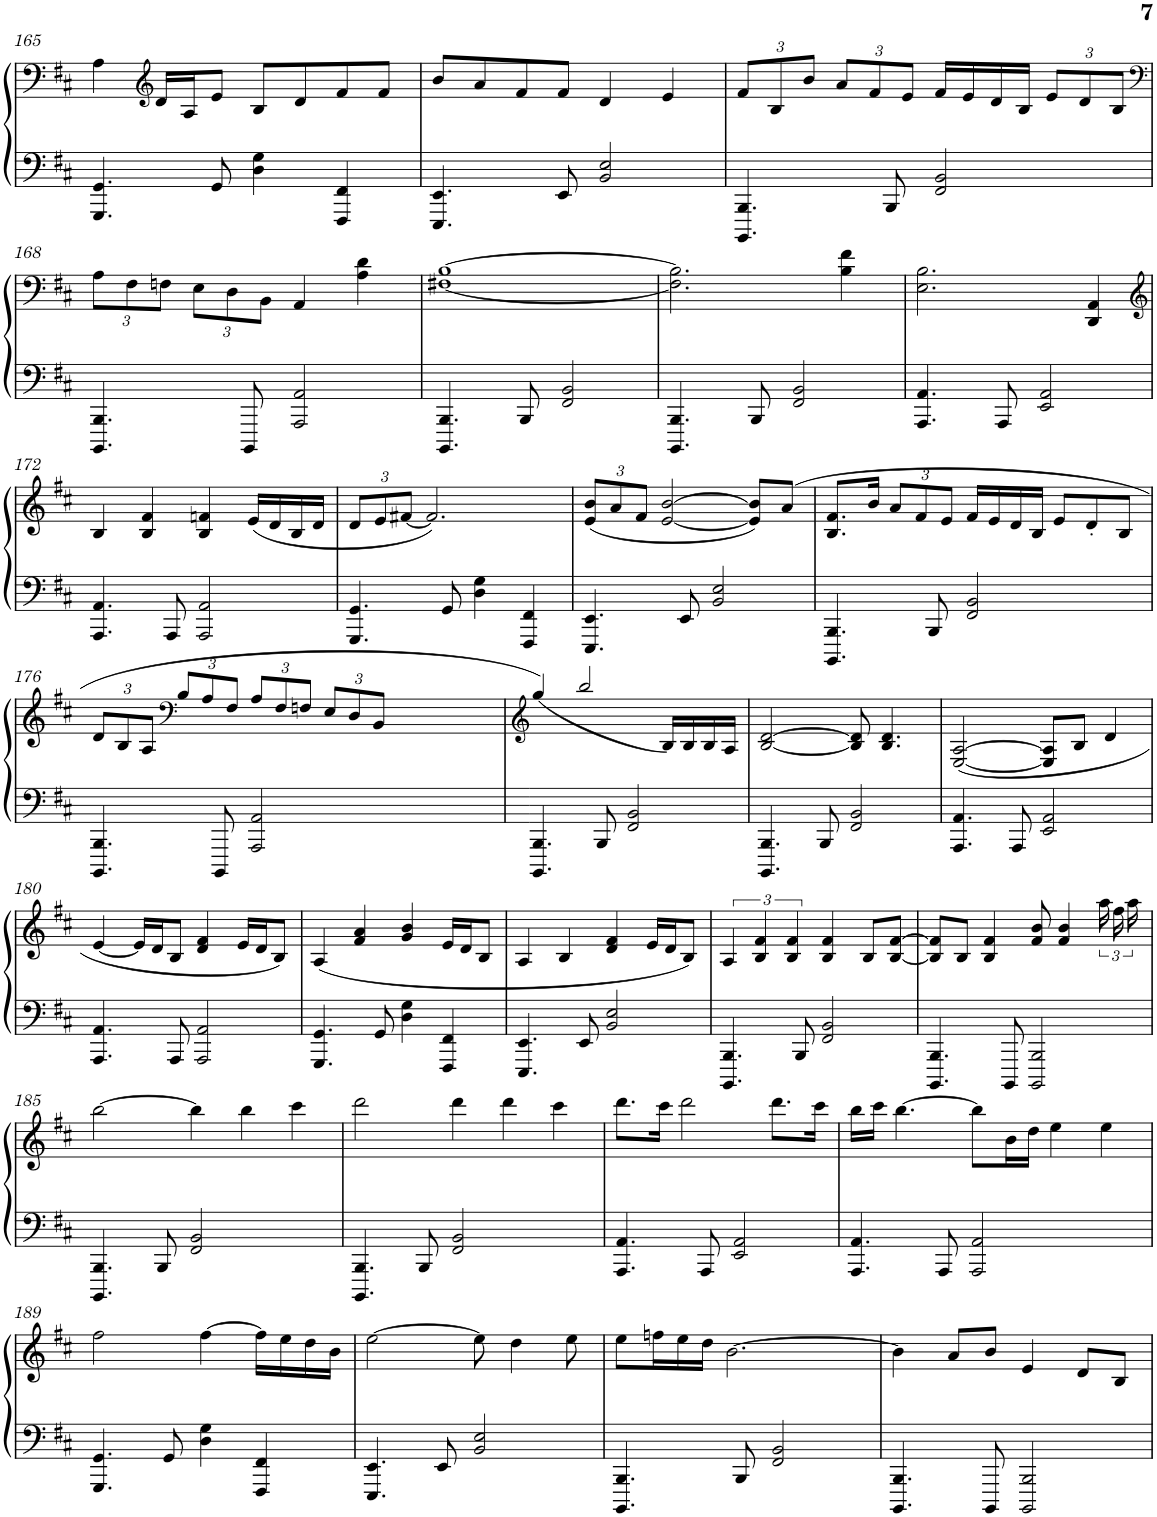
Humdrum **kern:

**kern	**kern
*part1	*part1
*staff2	*staff1
*I"Piano	*
*I'Pno	*
!!LO:PB:g=z
*clefF4	*clefF4
*k[f#c#]	*k[f#c#]
*M4/4	*M4/4
=165	=165
4.GGG/ 4.GG/	4A\
*	*clefG2
.	16d/LL
.	16A/J
8GG/	8e/J
4D\ 4G\	8B/L
.	8d/
4FFF#/ 4FF#/	8f#/
.	8f#/J
=166	=166
4.EEE/ 4.EE/	8b/L
.	8a/
.	8f#/
8EE/	8f#/J
2BB/ 2E/	4d/
.	4e/
=167	=167
*	*Xbrackettup
4.BBBB/ 4.BBB/	12f#/L
.	12B/
.	12b/J
.	12a/L
.	12f#/
8BBB/	.
.	12e/J
2FF#/ 2BB/	16f#/LL
.	16e/
.	16d/
.	16B/JJ
.	12e/L
.	12d/
.	12B/J
!!LO:LB:g=z
=168	=168
*	*clefF4
4.BBBB/ 4.BBB/	12A\L
.	12F#\
.	12Fn\J
.	12E\L
.	12D\
8BBBB/	.
.	12BB\J
2AAA/ 2AA/	4AA/
.	4A\ 4d\
=169	=169
*	*^
4.BBBB/ 4.BBB/	[>1B	[<1F#X
8BBB/	.	.
2FF#/ 2BB/	.	.
=170	=170	=170
4.BBBB/ 4.BBB/	2.B\]	2.F#\]
8BBB/	.	.
2FF#/ 2BB/	.	.
.	4B\ 4f#\	4ryy
*	*v	*v
=171	=171
4.AAA/ 4.AA/	2.E\ 2.B\
8AAA/	.
2EE/ 2AA/	.
.	4DD/ 4AA/
!!LO:LB:g=z
=172	=172
*	*clefG2
4.AAA/ 4.AA/	4B/
.	4B/ 4f#/
8AAA/	.
2AAA/ 2AA/	4B/ 4fn/
.	(<16e/LL
.	16d/
.	16B/
.	16d/JJ
=173	=173
4.GGG/ 4.GG/	12d/L
.	12e/
.	[<12f#X/J
.	2.f#/])
8GG/	.
4D\ 4G\	.
4FFF#/ 4FF#/	.
=174	=174
4.EEE/ 4.EE/	(<12e/ 12b/L
.	12a/
.	12f#/J
.	[<2e/ [>2b/
8EE/	.
2BB/ 2E/	.
.	8e/] 8b/]L)
.	(>8a/J
=175	=175
4.BBBB/ 4.BBB/	8.B/ 8.f#/L
.	16b/Jk
.	12a/L
.	12f#/
8BBB/	.
.	12e/J
2FF#/ 2BB/	16f#/LL
.	16e/
.	16d/
.	16B/JJ
.	8e/L
.	8d'/
8ryy	8B/J
!!LO:LB:g=z
=176	=176
4.BBBB/ 4.BBB/	12d/L
.	12B/
.	12A/J
*	*clefF4
.	12B/L
.	12A/
8BBBB/	.
.	12F#/J
2AAA/ 2AA/	12A/L
.	12F#/
.	12Fn/J
.	12E/L
.	12D/
.	12BB/J
4.ryy	4.ryy
*	*clefG2
=177	=177
4.BBBB/ 4.BBB/	[<4B/)
.	2d/
8BBB/	.
2FF#/ 2BB/	.
.	16B/LL]
.	16B/
.	16B/
.	16A/JJ
=178	=178
4.BBBB/ 4.BBB/	[<2B/ [>2d/
8BBB/	.
2FF#/ 2BB/	8B/] 8d/]
.	4.B/ 4.d/
=179	=179
4.AAA/ 4.AA/	(<[<2E/ [>2A/
8AAA/	.
2EE/ 2AA/	8E/] 8A/]L
.	8B/J
.	4d/
!!LO:LB:g=z
=180	=180
4.AAA/ 4.AA/	[<4e/
.	16e/LL]
.	16d/J
8AAA/	8B/J
2AAA/ 2AA/	4d/ 4f#/
.	16e/LL
.	16d/J
.	8B/J)
=181	=181
4.GGG/ 4.GG/	(<4A/
.	4f#/ 4a/
8GG/	.
4D\ 4G\	4g/ 4b/
4FFF#/ 4FF#/	16e/LL
.	16d/J
.	8B/J
=182	=182
4.EEE/ 4.EE/	4A/
.	4B/
8EE/	.
2BB/ 2E/	4d/ 4f#/
.	16e/LL
.	16d/J
.	8B/J)
=183	=183
*	*brackettup
4.BBBB/ 4.BBB/	6A/
.	6B/ 6f#/
.	6B/ 6f#/
8BBB/	.
2FF#/ 2BB/	4B/ 4f#/
.	8B/L
.	[<8B/ [>8f#/J
=184	=184
4.BBBB/ 4.BBB/	8B/] 8f#/]L
.	8B/J
.	4B/ 4f#/
8BBBB/	.
2BBBB/ 2BBB/	8f#/ 8b/
.	4f#/ 4b/
.	24aa\
.	24ff#\
.	24aa\
!!LO:LB:g=z
=185	=185
4.BBBB/ 4.BBB/	[>2bb\
8BBB/	.
2FF#/ 2BB/	4bb\]
.	4bb\
4ryy	4ccc#\
=186	=186
4.BBBB/ 4.BBB/	2ddd\
8BBB/	.
2FF#/ 2BB/	4ddd\
.	4ddd\
4ryy	4ccc#\
=187	=187
4.AAA/ 4.AA/	8.ddd\L
.	16ccc#\Jk
.	2ddd\
8AAA/	.
2EE/ 2AA/	.
.	8.ddd\L
.	16ccc#\Jk
=188	=188
4.AAA/ 4.AA/	16bb\LL
.	16ccc#\JJ
.	[>4.bb\
8AAA/	.
2AAA/ 2AA/	8bb\L]
.	16b\L
.	16dd\JJ
.	4ee\
4ryy	4ee\
!!LO:LB:g=z
=189	=189
4.GGG/ 4.GG/	2ff#\
8GG/	.
4D\ 4G\	[>4ff#\
4FFF#/ 4FF#/	16ff#\LL]
.	16ee\
.	16dd\
.	16b\JJ
=190	=190
4.EEE/ 4.EE/	[>2ee\
8EE/	.
2BB/ 2E/	8ee\]
.	4dd\
.	8ee\
=191	=191
4.BBBB/ 4.BBB/	8ee\L
.	16ffn\L
.	16ee\
.	16dd\JJ
.	[>16%11b\
8BBB/	.
2FF#/ 2BB/	.
16ryy	16ryy
=192	=192
4.BBBB/ 4.BBB/	4b\]
.	16b\_
.	8a/L
8BBBB/	.
.	8b/J
2BBBB/ 2BBB/	.
.	4e/
.	8d/L
.	8B/J
16ryy	.
=	=
*-	*-
